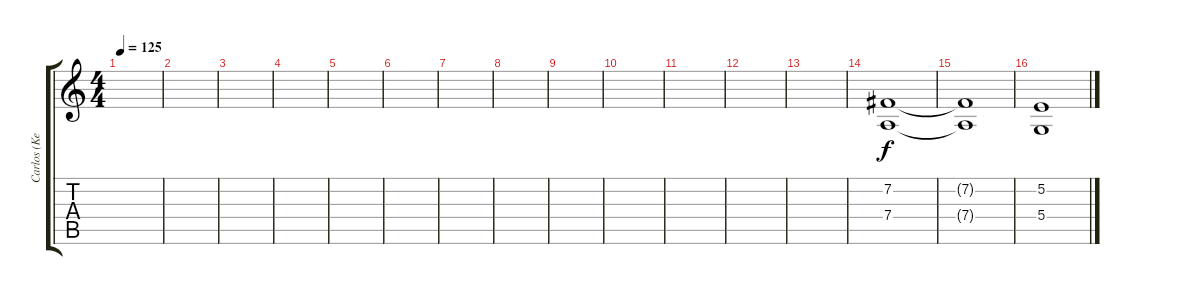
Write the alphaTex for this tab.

\track ("Carlos (Keyboards)" "Carlos (Ke") {instrument rockorgan}
\staff {score tabs}
\tuning (E4 B3 G3 D3 A2 E2) {hide}
\ts (4 4)
\tempo 125
\clef g2
\ks c
|
|
|
|
|
|
|
|
|
|
|
|
|
(7.2 7.4).1 |
(7.2{t} 7.4{t}).1 |
(5.2 5.4).1
